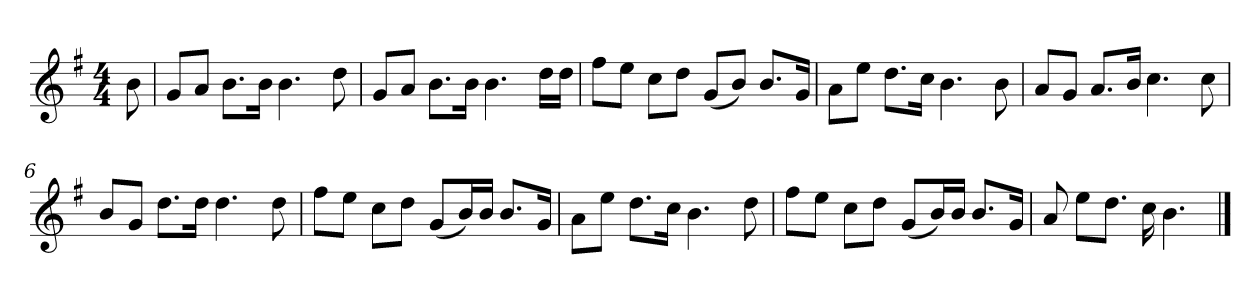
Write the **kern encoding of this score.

**kern
*part1
*staff1
*k[f#]
*M4/4
*MM120
=
8b
=1
8gL
8aJ
8.bL
16bJk
4.b
8dd
=2
8gL
8aJ
8.bL
16bJk
4.b
16ddLL
16ddJJ
=3
8ff#L
8eeJ
8ccL
8ddJ
(8gL
8bJ)
8.bL
16gJk
=4
8aL
8eeJ
8.ddL
16ccJk
4.b
8b
=5
8aL
8gJ
8.aL
16bJk
4.cc
8cc
=6
8bL
8gJ
8.ddL
16ddJk
4.dd
8dd
=7
8ff#L
8eeJ
8ccL
8ddJ
(8gL
16bL)
16bJJ
8.bL
16gJk
=8
8aL
8eeJ
8.ddL
16ccJk
4.b
8dd
=9
8ff#L
8eeJ
8ccL
8ddJ
(8gL
16bL)
16bJJ
8.bL
16gJk
=10
8a
8eeL
8.ddJ
16cc
4.b
==
*-
